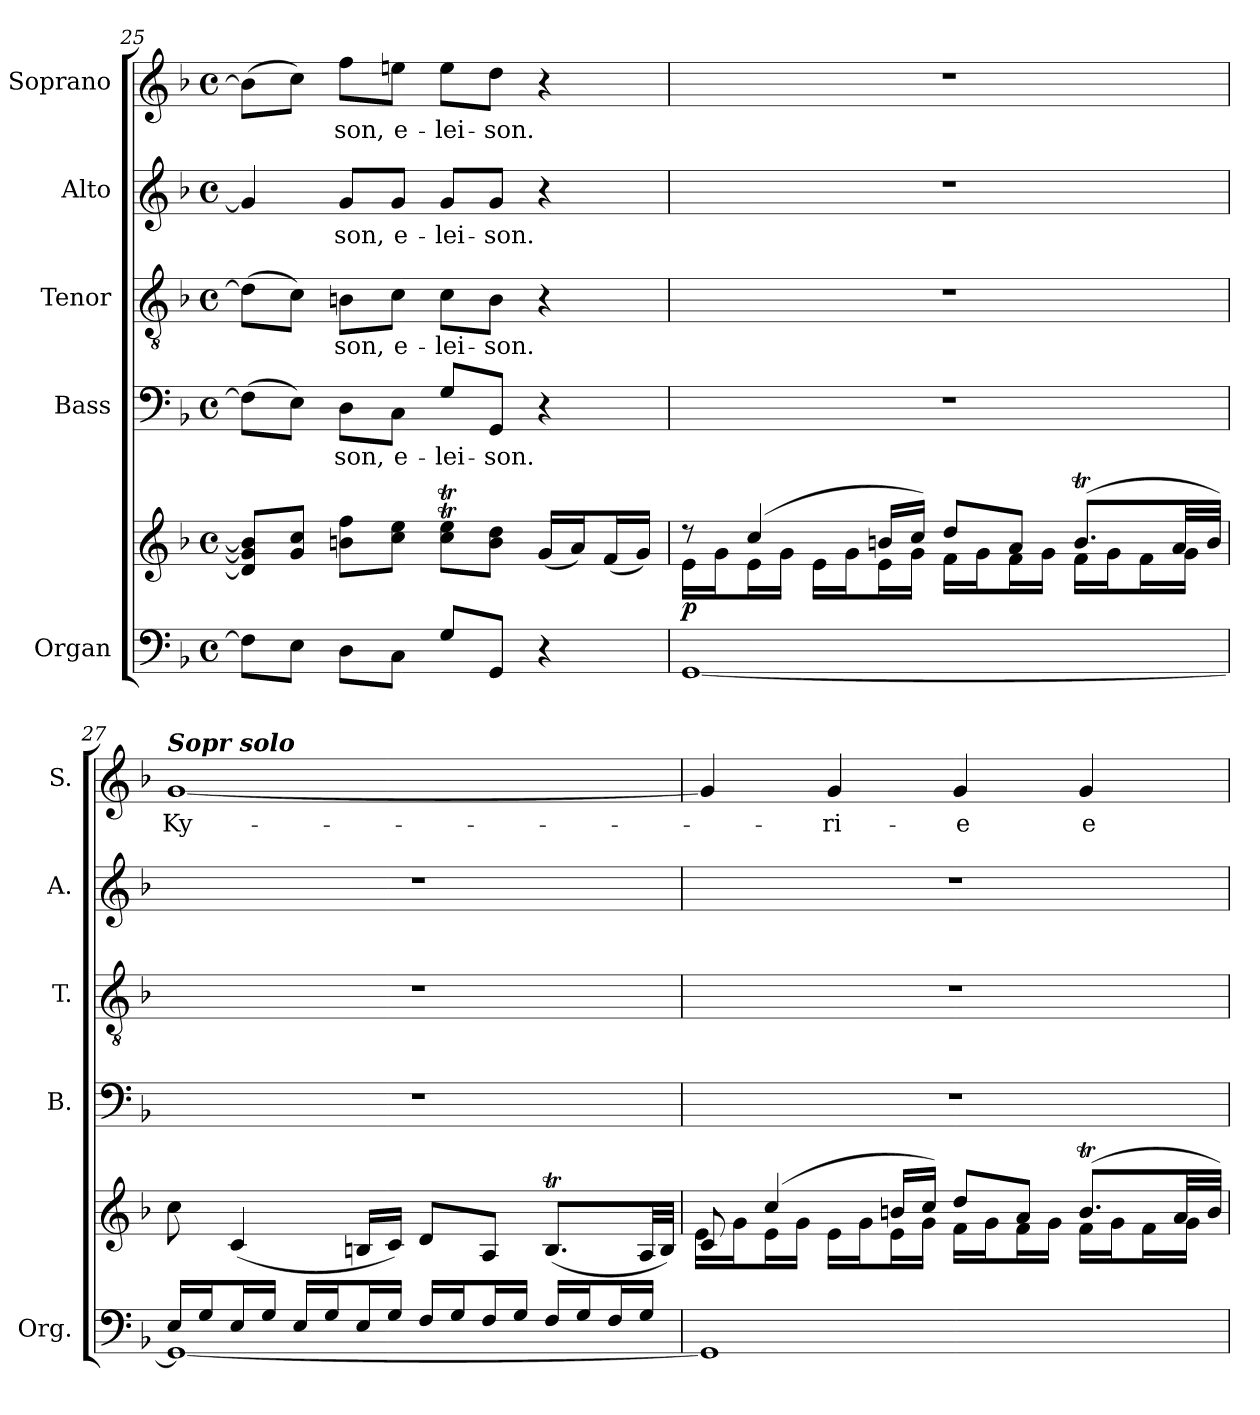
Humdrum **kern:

**kern	**kern	**dynam	**kern	**text	**kern	**text	**kern	**text	**kern	**text
*part5	*part5	*part5	*part4	*part4	*part3	*part3	*part2	*part2	*part1	*part1
*staff6	*staff5	*staff5/6	*staff4	*staff4	*staff3	*staff3	*staff2	*staff2	*staff1	*staff1
*I"Organ	*	*	*I"Bass	*	*I"Tenor	*	*I"Alto	*	*I"Soprano	*
*I'Org.	*	*	*I'B.	*	*I'T.	*	*I'A.	*	*I'S.	*
*clefF4	*clefG2	*	*clefF4	*	*clefGv2	*	*clefG2	*	*clefG2	*
*	*	*	*	*	*ITrd7c12	*	*	*	*	*
*k[b-]	*k[b-]	*	*k[b-]	*	*k[b-]	*	*k[b-]	*	*k[b-]	*
*F:	*F:	*	*F:	*	*F:	*	*F:	*	*F:	*
*M4/4	*M4/4	*	*M4/4	*	*M4/4	*	*M4/4	*	*M4/4	*
*met(c)	*met(c)	*	*met(c)	*	*met(c)	*	*met(c)	*	*met(c)	*
=25	=25	=25	=25	=25	=25	=25	=25	=25	=25	=25
8Fi\L]	8di]/ 8gi]/ 8bi]/L	.	(8Fi\L]	.	(8Di\L]	.	4gi/]	.	(8bi\L]	.
8Ei\J	8gi/ 8cci/J	.	8Ei\J)	.	8Ci\J)	.	.	.	8cci\J)	.
!	!	!	!	!LO:LY:b:color=#000000	!	!	!	!	!	!
!	!	!	!	!	!	!LO:LY:b:color=#000000	!	!	!	!
!	!	!	!	!	!	!	!	!LO:LY:b:color=#000000	!	!
!	!	!	!	!	!	!	!	!	!	!LO:LY:b:color=#000000
8Di\L	8bni\ 8ffi\L	.	8Di\L	-son,	8BBni\L	-son,	8gi/L	-son,	8ffi\L	-son,
!	!	!	!	!LO:LY:b:color=#000000	!	!	!	!	!	!
!	!	!	!	!	!	!LO:LY:b:color=#000000	!	!	!	!
!	!	!	!	!	!	!	!	!LO:LY:b:color=#000000	!	!
!	!	!	!	!	!	!	!	!	!	!LO:LY:b:color=#000000
8Ci\J	8cci\ 8eei\J	.	8Ci\J	e-	8Ci\J	e-	8gi/J	e-	8eeni\J	e-
!	!	!	!	!LO:LY:b:color=#000000	!	!	!	!	!	!
!	!	!	!	!	!	!LO:LY:b:color=#000000	!	!	!	!
!	!	!	!	!	!	!	!	!LO:LY:b:color=#000000	!	!
!	!	!	!	!	!	!	!	!	!	!LO:LY:b:color=#000000
8Gi/L	8cciT\ 8eeiT\L	.	8Gi/L	-lei-	8Ci\L	-lei-	8gi/L	-lei-	8eei\L	-lei-
!	!	!	!	!LO:LY:b:color=#000000	!	!	!	!	!	!
!	!	!	!	!	!	!LO:LY:b:color=#000000	!	!	!	!
!	!	!	!	!	!	!	!	!LO:LY:b:color=#000000	!	!
!	!	!	!	!	!	!	!	!	!	!LO:LY:b:color=#000000
8GGi/J	8bi\ 8ddi\J	.	8GGi/J	-son.	8BBi\J	-son.	8gi/J	-son.	8ddi\J	-son.
4r	(16gi/LL	.	4r	.	4r	.	4r	.	4r	.
.	16ai/J)	.	.	.	.	.	.	.	.	.
.	(16fi/L	.	.	.	.	.	.	.	.	.
.	16gi/JJ)	.	.	.	.	.	.	.	.	.
!!LO:LB:g=z
=26	=26	=26	=26	=26	=26	=26	=26	=26	=26	=26
*	*^	*	*	*	*	*	*	*	*	*
[1GGi	8r	16ei\LL	p	1r	.	1r	.	1r	.	1r	.
.	.	16gi\J	.	.	.	.	.	.	.	.	.
.	(4cci/	16ei\L	.	.	.	.	.	.	.	.	.
.	.	16gi\JJ	.	.	.	.	.	.	.	.	.
.	.	16ei\LL	.	.	.	.	.	.	.	.	.
.	.	16gi\J	.	.	.	.	.	.	.	.	.
.	16bni/LL	16ei\L	.	.	.	.	.	.	.	.	.
.	16cci/JJ)	16gi\JJ	.	.	.	.	.	.	.	.	.
.	8ddi/L	16fi\LL	.	.	.	.	.	.	.	.	.
.	.	16gi\J	.	.	.	.	.	.	.	.	.
.	8ai/J	16fi\L	.	.	.	.	.	.	.	.	.
.	.	16gi\JJ	.	.	.	.	.	.	.	.	.
.	(8.bti/L	16fi\LL	.	.	.	.	.	.	.	.	.
.	.	16gi\J	.	.	.	.	.	.	.	.	.
.	.	16fi\L	.	.	.	.	.	.	.	.	.
.	32ai/LL	16gi\JJ	.	.	.	.	.	.	.	.	.
.	32bi/JJJ)	.	.	.	.	.	.	.	.	.	.
*	*v	*v	*	*	*	*	*	*	*	*	*
=27	=27	=27	=27	=27	=27	=27	=27	=27	=27	=27
*^	*	*	*	*	*	*	*	*	*	*
!	!	!	!	!	!	!	!	!	!	!LO:TX:a:Bi:t=Sopr solo	!
!	!	!	!	!	!	!	!	!	!	!	!LO:LY:b:color=#000000
16Ei/LL	1GGi_	8cci\	.	1r	.	1r	.	1r	.	[1gi	Ky-
16Gi/J	.	.	.	.	.	.	.	.	.	.	.
16Ei/L	.	(4ci/	.	.	.	.	.	.	.	.	.
16Gi/JJ	.	.	.	.	.	.	.	.	.	.	.
16Ei/LL	.	.	.	.	.	.	.	.	.	.	.
16Gi/J	.	.	.	.	.	.	.	.	.	.	.
16Ei/L	.	16Bni/LL	.	.	.	.	.	.	.	.	.
16Gi/JJ	.	16ci/JJ)	.	.	.	.	.	.	.	.	.
16Fi/LL	.	8di/L	.	.	.	.	.	.	.	.	.
16Gi/J	.	.	.	.	.	.	.	.	.	.	.
16Fi/L	.	8Ai/J	.	.	.	.	.	.	.	.	.
16Gi/JJ	.	.	.	.	.	.	.	.	.	.	.
16Fi/LL	.	(8.Bti/L	.	.	.	.	.	.	.	.	.
16Gi/J	.	.	.	.	.	.	.	.	.	.	.
16Fi/L	.	.	.	.	.	.	.	.	.	.	.
16Gi/JJ	.	32Ai/LL	.	.	.	.	.	.	.	.	.
.	.	32Bi/JJJ)	.	.	.	.	.	.	.	.	.
*v	*v	*	*	*	*	*	*	*	*	*	*
=28	=28	=28	=28	=28	=28	=28	=28	=28	=28	=28
*	*^	*	*	*	*	*	*	*	*	*
1GGi]	8ci/	16ei\LL	.	1r	.	1r	.	1r	.	4gi/]	.
.	.	16gi\J	.	.	.	.	.	.	.	.	.
.	(4cci/	16ei\L	.	.	.	.	.	.	.	.	.
.	.	16gi\JJ	.	.	.	.	.	.	.	.	.
!	!	!	!	!	!	!	!	!	!	!	!LO:LY:b:color=#000000
.	.	16ei\LL	.	.	.	.	.	.	.	4gi/	-ri-
.	.	16gi\J	.	.	.	.	.	.	.	.	.
.	16bni/LL	16ei\L	.	.	.	.	.	.	.	.	.
.	16cci/JJ)	16gi\JJ	.	.	.	.	.	.	.	.	.
!	!	!	!	!	!	!	!	!	!	!	!LO:LY:b:color=#000000
.	8ddi/L	16fi\LL	.	.	.	.	.	.	.	4gi/	-e
.	.	16gi\J	.	.	.	.	.	.	.	.	.
.	8ai/J	16fi\L	.	.	.	.	.	.	.	.	.
.	.	16gi\JJ	.	.	.	.	.	.	.	.	.
!	!	!	!	!	!	!	!	!	!	!	!LO:LY:b:color=#000000
.	(8.bti/L	16fi\LL	.	.	.	.	.	.	.	4gi/	e-
.	.	16gi\J	.	.	.	.	.	.	.	.	.
.	.	16fi\L	.	.	.	.	.	.	.	.	.
.	32ai/LL	16gi\JJ	.	.	.	.	.	.	.	.	.
.	32bi/JJJ)	.	.	.	.	.	.	.	.	.	.
*	*v	*v	*	*	*	*	*	*	*	*	*
=	=	=	=	=	=	=	=	=	=	=
*-	*-	*-	*-	*-	*-	*-	*-	*-	*-	*-
